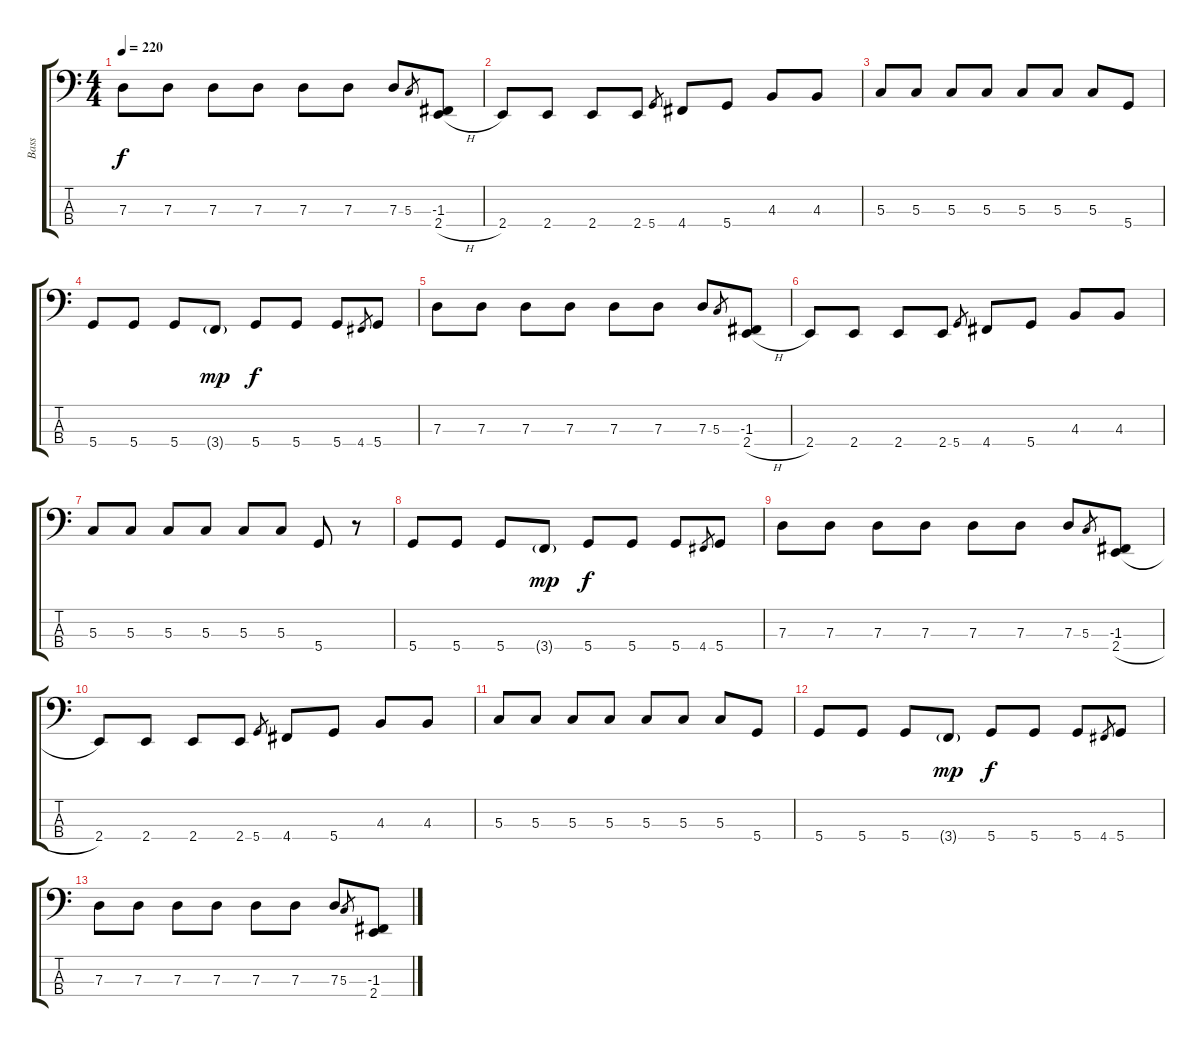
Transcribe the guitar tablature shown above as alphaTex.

\track ("Bass" "Bass") {instrument electricbasspick}
\staff {score tabs}
\tuning (F2 C2 G1 D1) {hide}
\ts (4 4)
\tempo 220
\clef f4
\ks c
7.3.8{dy f} 7.3.8 7.3.8 7.3.8 7.3.8 7.3.8 7.3.8 5.3.8{gr} (-1.3 2.4{h}).8 |
2.4.8{volume 6} 2.4.8 2.4.8 2.4.8 5.4.8{gr} 4.4.8 5.4.8 4.3.8 4.3.8 |
5.3.8 5.3.8 5.3.8 5.3.8 5.3.8 5.3.8 5.3.8 5.4.8 |
5.4.8 5.4.8 5.4.8 3.4{g}.8{dy mp} 5.4.8{dy f} 5.4.8 5.4.8 4.4.8{gr} 5.4.8 |
7.3.8 7.3.8 7.3.8 7.3.8 7.3.8 7.3.8 7.3.8 5.3.8{gr} (-1.3 2.4{h}).8 |
2.4.8 2.4.8 2.4.8 2.4.8 5.4.8{gr} 4.4.8 5.4.8 4.3.8 4.3.8 |
5.3.8{volume 0} 5.3.8 5.3.8 5.3.8 5.3.8 5.3.8 5.4.8 r.8 |
5.4.8 5.4.8 5.4.8 3.4{g}.8{dy mp} 5.4.8{dy f} 5.4.8 5.4.8 4.4.8{gr} 5.4.8 |
7.3.8 7.3.8 7.3.8 7.3.8 7.3.8 7.3.8 7.3.8 5.3.8{gr} (-1.3 2.4{h}).8 |
2.4.8{volume 6} 2.4.8 2.4.8 2.4.8 5.4.8{gr} 4.4.8 5.4.8 4.3.8 4.3.8 |
5.3.8 5.3.8 5.3.8 5.3.8 5.3.8 5.3.8 5.3.8 5.4.8 |
5.4.8 5.4.8 5.4.8 3.4{g}.8{dy mp} 5.4.8{dy f} 5.4.8 5.4.8 4.4.8{gr} 5.4.8 |
7.3.8 7.3.8 7.3.8 7.3.8 7.3.8 7.3.8 7.3.8 5.3.8{gr} (-1.3 2.4).8
